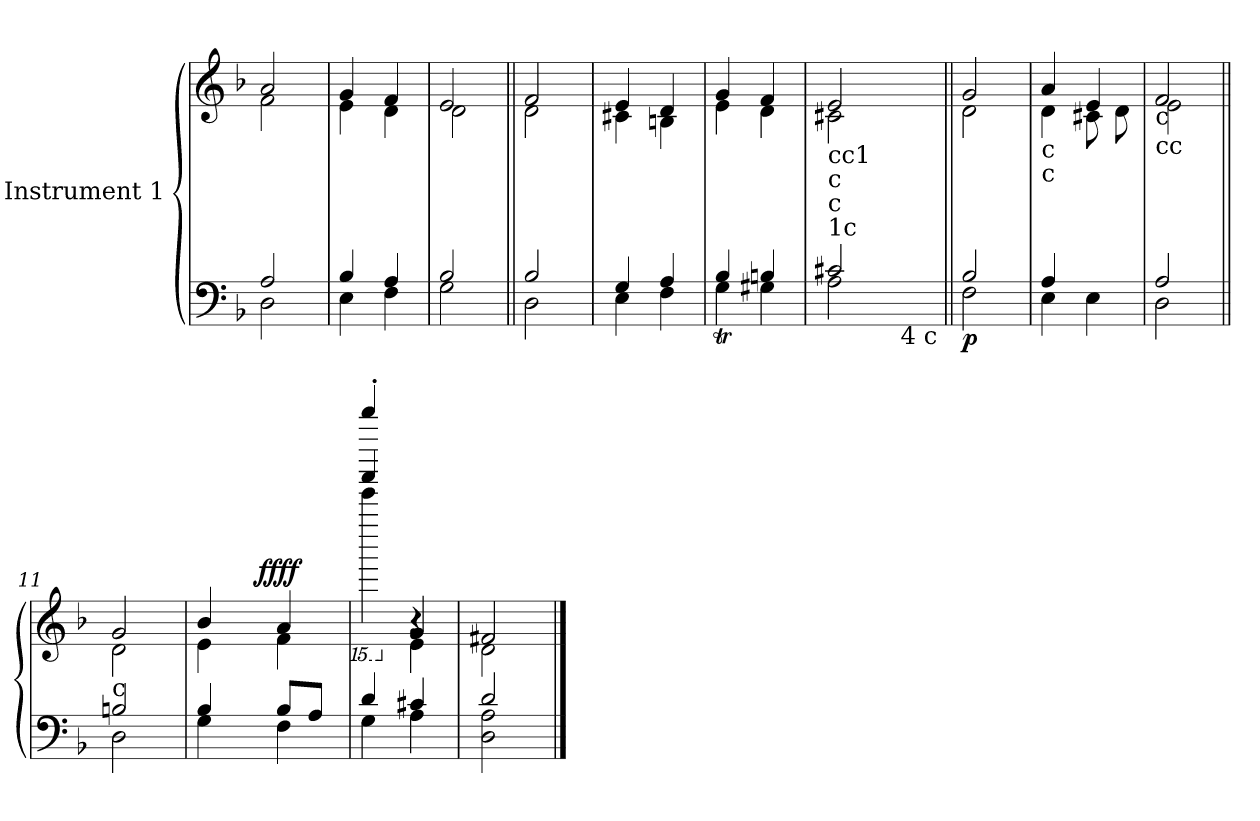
**kern	**dynam	**kern	**dynam
*part2	*part2	*part1	*part1
*staff2	*staff2	*staff1	*staff1
*I"Instrument 1	*	*I"Instrument 1	*
!!LO:PB:g=z
*stria5	*	*stria5	*
*clefF4	*	*clefG2	*
*k[b-]	*	*k[b-]	*
*F:	*	*F:	*
=1	=1	=1	=1
*^	*	*^	*
2A/	2D\	.	2a/	2f\	.
=2	=2	=2	=2	=2	=2
4B-/	4E\	.	4g/	4e\	.
4A/	4F\	.	4f/	4d\	.
=3	=3	=3	=3	=3	=3
2B-/	2G\	.	2e/	2d\	.
=4||	=4||	=4||	=4||	=4||	=4||
2B-/	2D\	.	2f/	2d\	.
=5	=5	=5	=5	=5	=5
4G/	4E\	.	4e/	4c#X\	.
4A/	4F\	.	4d/	4Bn\	.
=6	=6	=6	=6	=6	=6
4B-/	4GT\	.	4g/	4e\	.
4Bn/	4G#X\	.	4f/	4d\	.
=7	=7	=7	=7	=7	=7
!	!	!	!LO:TX:b:t=cc1	!	!
!	!	!	!LO:TX:b:t=c	!	!
!	!	!	!LO:TX:b:t=c	!	!
!	!	!	!LO:TX:b:t=1c	!	!
*	*^	*	*	*	*
2c#X/	2A\	4ryy	.	2e/	2c#X\	.
.	.	16ryy	.	.	.	.
.	.	64ryy	.	.	.	.
*MM20	*	*	*	*	*	*
!	!	!LO:TX:b:t=4 c	!	!	!	!
.	.	8ryy	.	.	.	.
.	.	32.ryy	.	.	.	.
=8||	=8||	=8||	=8||	=8||	=8||	=8||
!	!	!	!LO:DY:b	!	!	!
*	*v	*v	*	*	*	*
2B-/	2F\	p	2g/	2d\	.
=9	=9	=9	=9	=9	=9
*	*^	*	*	*	*
!	!	!	!	!LO:TX:b:t=c	!	!
!	!	!	!	!LO:TX:b:t=c	!	!
4ryy	4A/	4E\	.	4a/	4d\	.
8B-/J	4ryy	4E\	.	4e/	8c#X\	.
8ryy	.	.	.	.	8d\L	.
*	*v	*v	*	*	*	*
=10	=10	=10	=10	=10	=10
!	!	!	!LO:TX:b:t=c	!	!
!	!	!	!LO:TX:b:t=cc	!	!
2A/	2D\	.	2f/	2e\	.
=11||	=11||	=11||	=11||	=11||	=11||
!	!	!	!LO:TX:b:t=c	!	!
2Bn/	2D\	.	2g/	2d\	.
=12	=12	=12	=12	=12	=12
*	*	*	*	*^	*
4B-/	4G\	.	4b-/	4e\	8ryy	.
.	.	.	.	.	16ryy	.
.	.	.	.	.	64ryy	.
!	!	!	!	!	!	!LO:DY:a
.	.	.	.	.	4ryy	ffff
8B-/L	4F\	.	4a/	4f\	.	.
8A/J	.	.	.	.	.	.
.	.	.	.	.	32.ryy	.
=13	=13	=13	=13	=13	=13	=13
*	*	*	*15ba	*	*	*
4d/	4G\	.	4aaa/	4eee\	4fffff'>/	.
*	*	*	*X15ba	*	*	*
4c#X/	4A\	.	4r	4e\	4g/	.
*	*	*	*	*v	*v	*
=14	=14	=14	=14	=14	=14
2d/	2D\ 2A\	.	2f#X/	2d\	.
*v	*v	*	*	*	*
*	*	*v	*v	*
==	==	==	==
*-	*-	*-	*-
